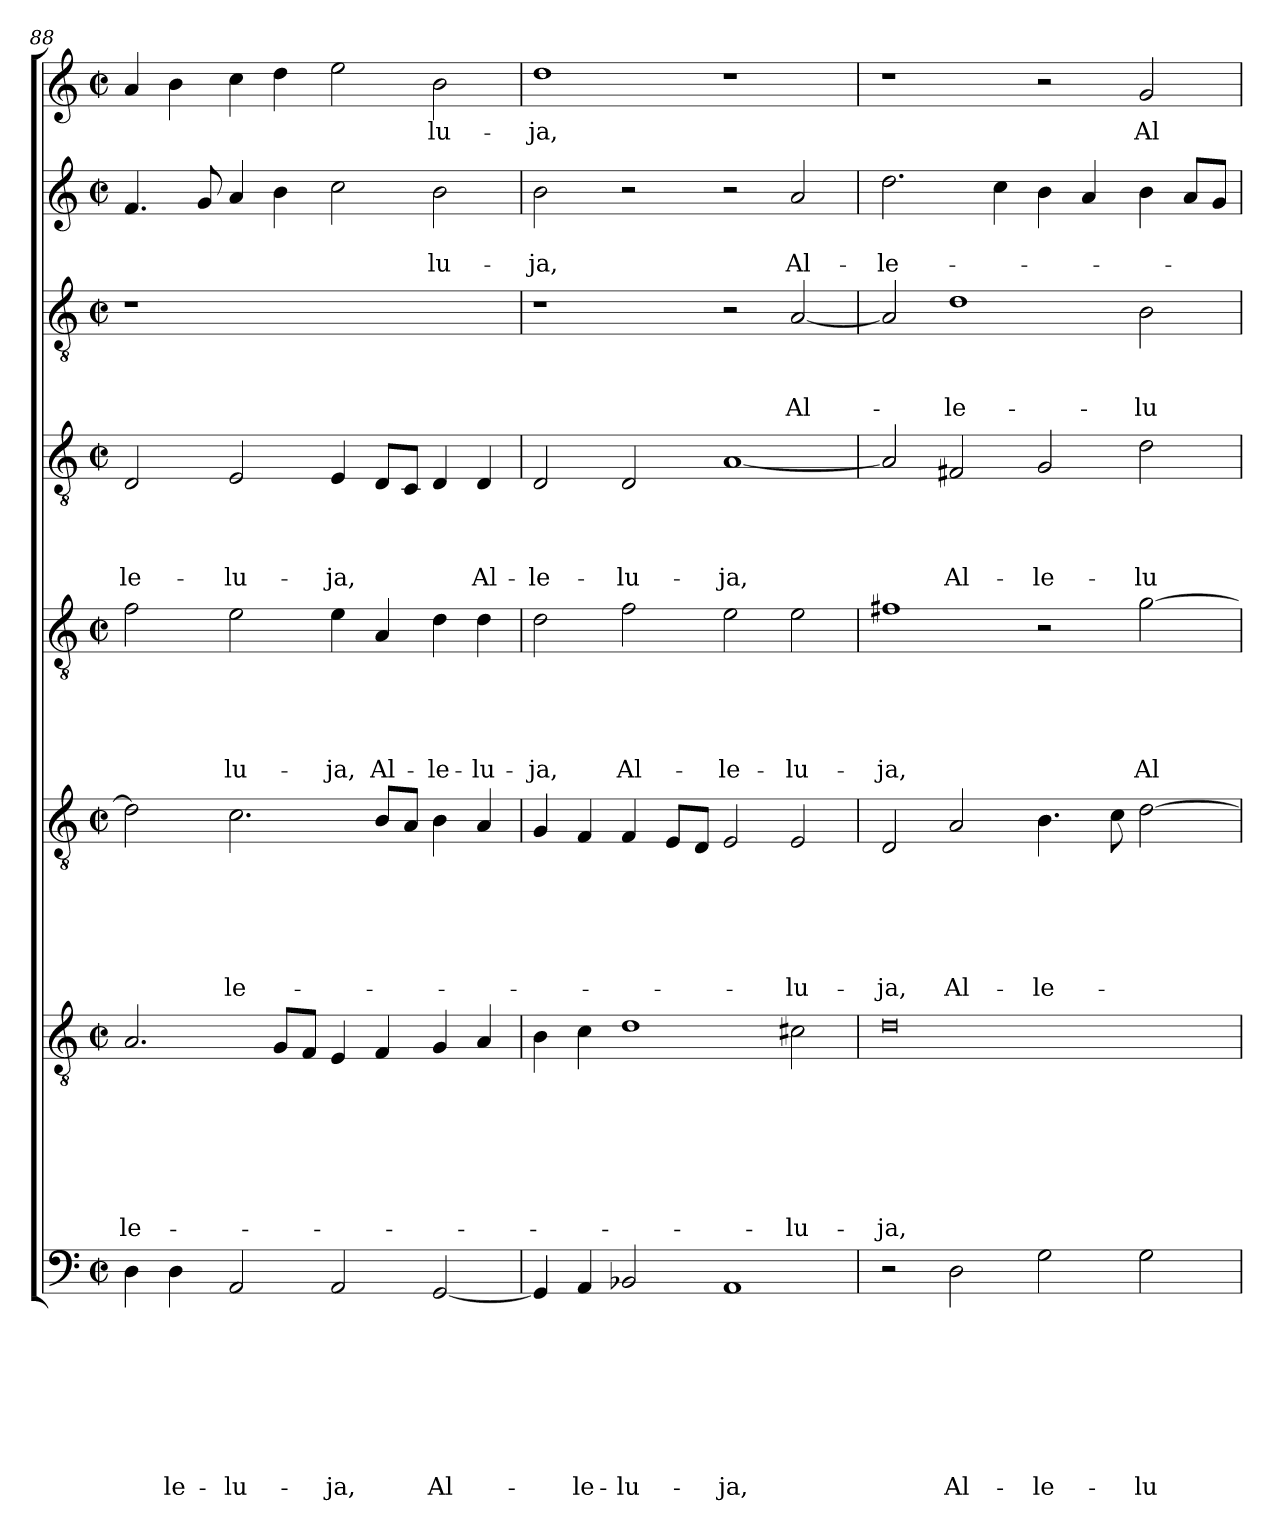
**kern	**text	**text	**text	**text	**text	**text	**text	**text	**kern	**text	**text	**text	**text	**text	**text	**text	**kern	**text	**text	**text	**text	**text	**text	**kern	**text	**text	**text	**text	**text	**kern	**text	**text	**text	**text	**kern	**text	**text	**text	**kern	**text	**text	**kern	**text
*part8	*part8	*part8	*part8	*part8	*part8	*part8	*part8	*part8	*part7	*part7	*part7	*part7	*part7	*part7	*part7	*part7	*part6	*part6	*part6	*part6	*part6	*part6	*part6	*part5	*part5	*part5	*part5	*part5	*part5	*part4	*part4	*part4	*part4	*part4	*part3	*part3	*part3	*part3	*part2	*part2	*part2	*part1	*part1
*staff8	*staff8	*staff8	*staff8	*staff8	*staff8	*staff8	*staff8	*staff8	*staff7	*staff7	*staff7	*staff7	*staff7	*staff7	*staff7	*staff7	*staff6	*staff6	*staff6	*staff6	*staff6	*staff6	*staff6	*staff5	*staff5	*staff5	*staff5	*staff5	*staff5	*staff4	*staff4	*staff4	*staff4	*staff4	*staff3	*staff3	*staff3	*staff3	*staff2	*staff2	*staff2	*staff1	*staff1
*clefF4	*	*	*	*	*	*	*	*	*clefGv2	*	*	*	*	*	*	*	*clefGv2	*	*	*	*	*	*	*clefGv2	*	*	*	*	*	*clefGv2	*	*	*	*	*clefGv2	*	*	*	*clefG2	*	*	*clefG2	*
*k[]	*	*	*	*	*	*	*	*	*k[]	*	*	*	*	*	*	*	*k[]	*	*	*	*	*	*	*k[]	*	*	*	*	*	*k[]	*	*	*	*	*k[]	*	*	*	*k[]	*	*	*k[]	*
*C:	*	*	*	*	*	*	*	*	*C:	*	*	*	*	*	*	*	*C:	*	*	*	*	*	*	*C:	*	*	*	*	*	*C:	*	*	*	*	*C:	*	*	*	*C:	*	*	*C:	*
*M2/2	*	*	*	*	*	*	*	*	*M2/2	*	*	*	*	*	*	*	*M2/2	*	*	*	*	*	*	*M2/2	*	*	*	*	*	*M2/2	*	*	*	*	*M2/2	*	*	*	*M2/2	*	*	*M2/2	*
*met(c|)	*	*	*	*	*	*	*	*	*met(c|)	*	*	*	*	*	*	*	*met(c|)	*	*	*	*	*	*	*met(c|)	*	*	*	*	*	*met(c|)	*	*	*	*	*met(c|)	*	*	*	*met(c|)	*	*	*met(c|)	*
=88	=88	=88	=88	=88	=88	=88	=88	=88	=88	=88	=88	=88	=88	=88	=88	=88	=88	=88	=88	=88	=88	=88	=88	=88	=88	=88	=88	=88	=88	=88	=88	=88	=88	=88	=88	=88	=88	=88	=88	=88	=88	=88	=88
!	!	!	!	!	!	!	!	!	!	!	!	!	!	!	!	!LO:LY:b	!	!	!	!	!	!	!	!	!	!	!	!	!	!	!	!	!	!LO:LY:b	!	!	!	!	!	!	!	!	!
4D\	.	.	.	.	.	.	.	.	2.A/	.	.	.	.	.	.	-le-	2d\]	.	.	.	.	.	.	2f\	.	.	.	.	.	2D/	.	.	.	-le-	1r	.	.	.	4.f/	.	.	4a/	.
!	!	!	!	!	!	!	!	!LO:LY:b	!	!	!	!	!	!	!	!	!	!	!	!	!	!	!	!	!	!	!	!	!	!	!	!	!	!	!	!	!	!	!	!	!	!	!
4D\	.	.	.	.	.	.	.	-le-	.	.	.	.	.	.	.	.	.	.	.	.	.	.	.	.	.	.	.	.	.	.	.	.	.	.	.	.	.	.	.	.	.	4b\	.
.	.	.	.	.	.	.	.	.	.	.	.	.	.	.	.	.	.	.	.	.	.	.	.	.	.	.	.	.	.	.	.	.	.	.	.	.	.	.	8g/	.	.	.	.
!	!	!	!	!	!	!	!	!LO:LY:b	!	!	!	!	!	!	!	!	!	!	!	!	!	!	!LO:LY:b	!	!	!	!	!	!LO:LY:b	!	!	!	!	!LO:LY:b	!	!	!	!	!	!	!	!	!
2AA/	.	.	.	.	.	.	.	-lu-	.	.	.	.	.	.	.	.	2.c\	.	.	.	.	.	-le-	2e\	.	.	.	.	-lu-	2E/	.	.	.	-lu-	.	.	.	.	4a/	.	.	4cc\	.
.	.	.	.	.	.	.	.	.	8G/L	.	.	.	.	.	.	.	.	.	.	.	.	.	.	.	.	.	.	.	.	.	.	.	.	.	.	.	.	.	4b\	.	.	4dd\	.
.	.	.	.	.	.	.	.	.	8F/J	.	.	.	.	.	.	.	.	.	.	.	.	.	.	.	.	.	.	.	.	.	.	.	.	.	.	.	.	.	.	.	.	.	.
!	!	!	!	!	!	!	!	!LO:LY:b	!	!	!	!	!	!	!	!	!	!	!	!	!	!	!	!	!	!	!	!	!LO:LY:b	!	!	!	!	!LO:LY:b	!	!	!	!	!	!	!	!	!
2AA/	.	.	.	.	.	.	.	-ja,	4E/	.	.	.	.	.	.	.	.	.	.	.	.	.	.	4e\	.	.	.	.	-ja,	4E/	.	.	.	-ja,	1ryy	.	.	.	2cc\	.	.	2ee\	.
!	!	!	!	!	!	!	!	!	!	!	!	!	!	!	!	!	!	!	!	!	!	!	!	!	!	!	!	!	!LO:LY:b	!	!	!	!	!	!	!	!	!	!	!	!	!	!
.	.	.	.	.	.	.	.	.	4F/	.	.	.	.	.	.	.	8B/L	.	.	.	.	.	.	4A/	.	.	.	.	Al-	8D/L	.	.	.	.	.	.	.	.	.	.	.	.	.
.	.	.	.	.	.	.	.	.	.	.	.	.	.	.	.	.	8A/J	.	.	.	.	.	.	.	.	.	.	.	.	8C/J	.	.	.	.	.	.	.	.	.	.	.	.	.
!	!	!	!	!	!	!	!	!LO:LY:b	!	!	!	!	!	!	!	!	!	!	!	!	!	!	!	!	!	!	!	!	!LO:LY:b	!	!	!	!	!	!	!	!	!	!	!	!LO:LY:b	!	!LO:LY:b
[2GG/	.	.	.	.	.	.	.	Al-	4G/	.	.	.	.	.	.	.	4B\	.	.	.	.	.	.	4d\	.	.	.	.	-le-	4D/	.	.	.	.	.	.	.	.	2b\	.	-lu-	2b\	-lu-
!	!	!	!	!	!	!	!	!	!	!	!	!	!	!	!	!	!	!	!	!	!	!	!	!	!	!	!	!	!LO:LY:b	!	!	!	!	!LO:LY:b	!	!	!	!	!	!	!	!	!
.	.	.	.	.	.	.	.	.	4A/	.	.	.	.	.	.	.	4A/	.	.	.	.	.	.	4d\	.	.	.	.	-lu-	4D/	.	.	.	Al-	.	.	.	.	.	.	.	.	.
=89	=89	=89	=89	=89	=89	=89	=89	=89	=89	=89	=89	=89	=89	=89	=89	=89	=89	=89	=89	=89	=89	=89	=89	=89	=89	=89	=89	=89	=89	=89	=89	=89	=89	=89	=89	=89	=89	=89	=89	=89	=89	=89	=89
!	!	!	!	!	!	!	!	!	!	!	!	!	!	!	!	!	!	!	!	!	!	!	!	!	!	!	!	!	!LO:LY:b	!	!	!	!	!LO:LY:b	!	!	!	!	!	!	!LO:LY:b	!	!LO:LY:b
4GG/]	.	.	.	.	.	.	.	.	4B\	.	.	.	.	.	.	.	4G/	.	.	.	.	.	.	2d\	.	.	.	.	-ja,	2D/	.	.	.	-le-	1r	.	.	.	2b\	.	-ja,	1dd	-ja,
!	!	!	!	!	!	!	!	!LO:LY:b	!	!	!	!	!	!	!	!	!	!	!	!	!	!	!	!	!	!	!	!	!	!	!	!	!	!	!	!	!	!	!	!	!	!	!
4AA/	.	.	.	.	.	.	.	-le-	4c\	.	.	.	.	.	.	.	4F/	.	.	.	.	.	.	.	.	.	.	.	.	.	.	.	.	.	.	.	.	.	.	.	.	.	.
!	!	!	!	!	!	!	!	!LO:LY:b	!	!	!	!	!	!	!	!	!	!	!	!	!	!	!	!	!	!	!	!	!LO:LY:b	!	!	!	!	!LO:LY:b	!	!	!	!	!	!	!	!	!
2BB-X/	.	.	.	.	.	.	.	-lu-	1d	.	.	.	.	.	.	.	4F/	.	.	.	.	.	.	2f\	.	.	.	.	Al-	2D/	.	.	.	-lu-	.	.	.	.	2r	.	.	.	.
.	.	.	.	.	.	.	.	.	.	.	.	.	.	.	.	.	8E/L	.	.	.	.	.	.	.	.	.	.	.	.	.	.	.	.	.	.	.	.	.	.	.	.	.	.
.	.	.	.	.	.	.	.	.	.	.	.	.	.	.	.	.	8D/J	.	.	.	.	.	.	.	.	.	.	.	.	.	.	.	.	.	.	.	.	.	.	.	.	.	.
!	!	!	!	!	!	!	!	!LO:LY:b	!	!	!	!	!	!	!	!	!	!	!	!	!	!	!	!	!	!	!	!	!LO:LY:b	!	!	!	!	!LO:LY:b	!	!	!	!	!	!	!	!	!
1AA	.	.	.	.	.	.	.	-ja,	.	.	.	.	.	.	.	.	2E/	.	.	.	.	.	.	2e\	.	.	.	.	-le-	[1A	.	.	.	-ja,	2r	.	.	.	2r	.	.	1r	.
!	!	!	!	!	!	!	!	!	!	!	!	!	!	!	!	!LO:LY:b	!	!	!	!	!	!	!LO:LY:b	!	!	!	!	!	!LO:LY:b	!	!	!	!	!	!	!	!	!LO:LY:b	!	!	!LO:LY:b	!	!
.	.	.	.	.	.	.	.	.	2c#X\	.	.	.	.	.	.	-lu-	2E/	.	.	.	.	.	-lu-	2e\	.	.	.	.	-lu-	.	.	.	.	.	[2A/	.	.	Al-	2a/	.	Al-	.	.
!!LO:PB:g=z
=90	=90	=90	=90	=90	=90	=90	=90	=90	=90	=90	=90	=90	=90	=90	=90	=90	=90	=90	=90	=90	=90	=90	=90	=90	=90	=90	=90	=90	=90	=90	=90	=90	=90	=90	=90	=90	=90	=90	=90	=90	=90	=90	=90
!	!	!	!	!	!	!	!	!	!	!	!	!	!	!	!	!LO:LY:b	!	!	!	!	!	!	!LO:LY:b	!	!	!	!	!	!LO:LY:b	!	!	!	!	!	!	!	!	!	!	!	!LO:LY:b	!	!
2r	.	.	.	.	.	.	.	.	0d	.	.	.	.	.	.	-ja,	2D/	.	.	.	.	.	-ja,	1f#X	.	.	.	.	-ja,	2A/]	.	.	.	.	2A/]	.	.	.	2.dd\	.	-le-	1r	.
!	!	!	!	!	!	!	!	!LO:LY:b	!	!	!	!	!	!	!	!	!	!	!	!	!	!	!LO:LY:b	!	!	!	!	!	!	!	!	!	!	!LO:LY:b	!	!	!	!LO:LY:b	!	!	!	!	!
2D\	.	.	.	.	.	.	.	Al-	.	.	.	.	.	.	.	.	2A/	.	.	.	.	.	Al-	.	.	.	.	.	.	2F#X/	.	.	.	Al-	1d	.	.	-le-	.	.	.	.	.
.	.	.	.	.	.	.	.	.	.	.	.	.	.	.	.	.	.	.	.	.	.	.	.	.	.	.	.	.	.	.	.	.	.	.	.	.	.	.	4cc\	.	.	.	.
!	!	!	!	!	!	!	!	!LO:LY:b	!	!	!	!	!	!	!	!	!	!	!	!	!	!	!LO:LY:b	!	!	!	!	!	!	!	!	!	!	!LO:LY:b	!	!	!	!	!	!	!	!	!
2G\	.	.	.	.	.	.	.	-le-	.	.	.	.	.	.	.	.	4.B\	.	.	.	.	.	-le-	2r	.	.	.	.	.	2G/	.	.	.	-le-	.	.	.	.	4b\	.	.	2r	.
.	.	.	.	.	.	.	.	.	.	.	.	.	.	.	.	.	.	.	.	.	.	.	.	.	.	.	.	.	.	.	.	.	.	.	.	.	.	.	4a/	.	.	.	.
.	.	.	.	.	.	.	.	.	.	.	.	.	.	.	.	.	8c\	.	.	.	.	.	.	.	.	.	.	.	.	.	.	.	.	.	.	.	.	.	.	.	.	.	.
!	!	!	!	!	!	!	!	!LO:LY:b	!	!	!	!	!	!	!	!	!	!	!	!	!	!	!	!	!	!	!	!	!LO:LY:b	!	!	!	!	!LO:LY:b	!	!	!	!LO:LY:b	!	!	!	!	!LO:LY:b
2G\	.	.	.	.	.	.	.	-lu-	.	.	.	.	.	.	.	.	[2d\	.	.	.	.	.	.	[2g\	.	.	.	.	Al-	2d\	.	.	.	-lu-	2B\	.	.	-lu-	4b\	.	.	2g/	Al-
.	.	.	.	.	.	.	.	.	.	.	.	.	.	.	.	.	.	.	.	.	.	.	.	.	.	.	.	.	.	.	.	.	.	.	.	.	.	.	8a/L	.	.	.	.
.	.	.	.	.	.	.	.	.	.	.	.	.	.	.	.	.	.	.	.	.	.	.	.	.	.	.	.	.	.	.	.	.	.	.	.	.	.	.	8g/J	.	.	.	.
=	=	=	=	=	=	=	=	=	=	=	=	=	=	=	=	=	=	=	=	=	=	=	=	=	=	=	=	=	=	=	=	=	=	=	=	=	=	=	=	=	=	=	=
*-	*-	*-	*-	*-	*-	*-	*-	*-	*-	*-	*-	*-	*-	*-	*-	*-	*-	*-	*-	*-	*-	*-	*-	*-	*-	*-	*-	*-	*-	*-	*-	*-	*-	*-	*-	*-	*-	*-	*-	*-	*-	*-	*-
